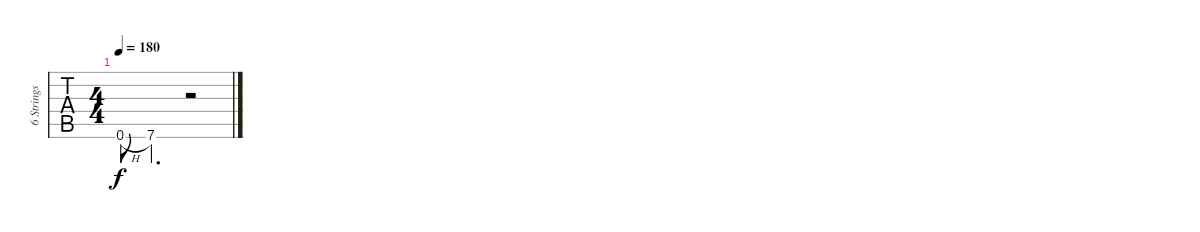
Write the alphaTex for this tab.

\track ("6 Strings Bass" "6 Strings ") {instrument electricbasspick}
\staff {tabs}
\tuning (D3 A2 E2 B1 Gb1 B0) {hide}
\ts (4 4)
\tempo 180
\clef f4
\ks c
0.6{h}.8{dy f} 7.6.4{d} r.2
